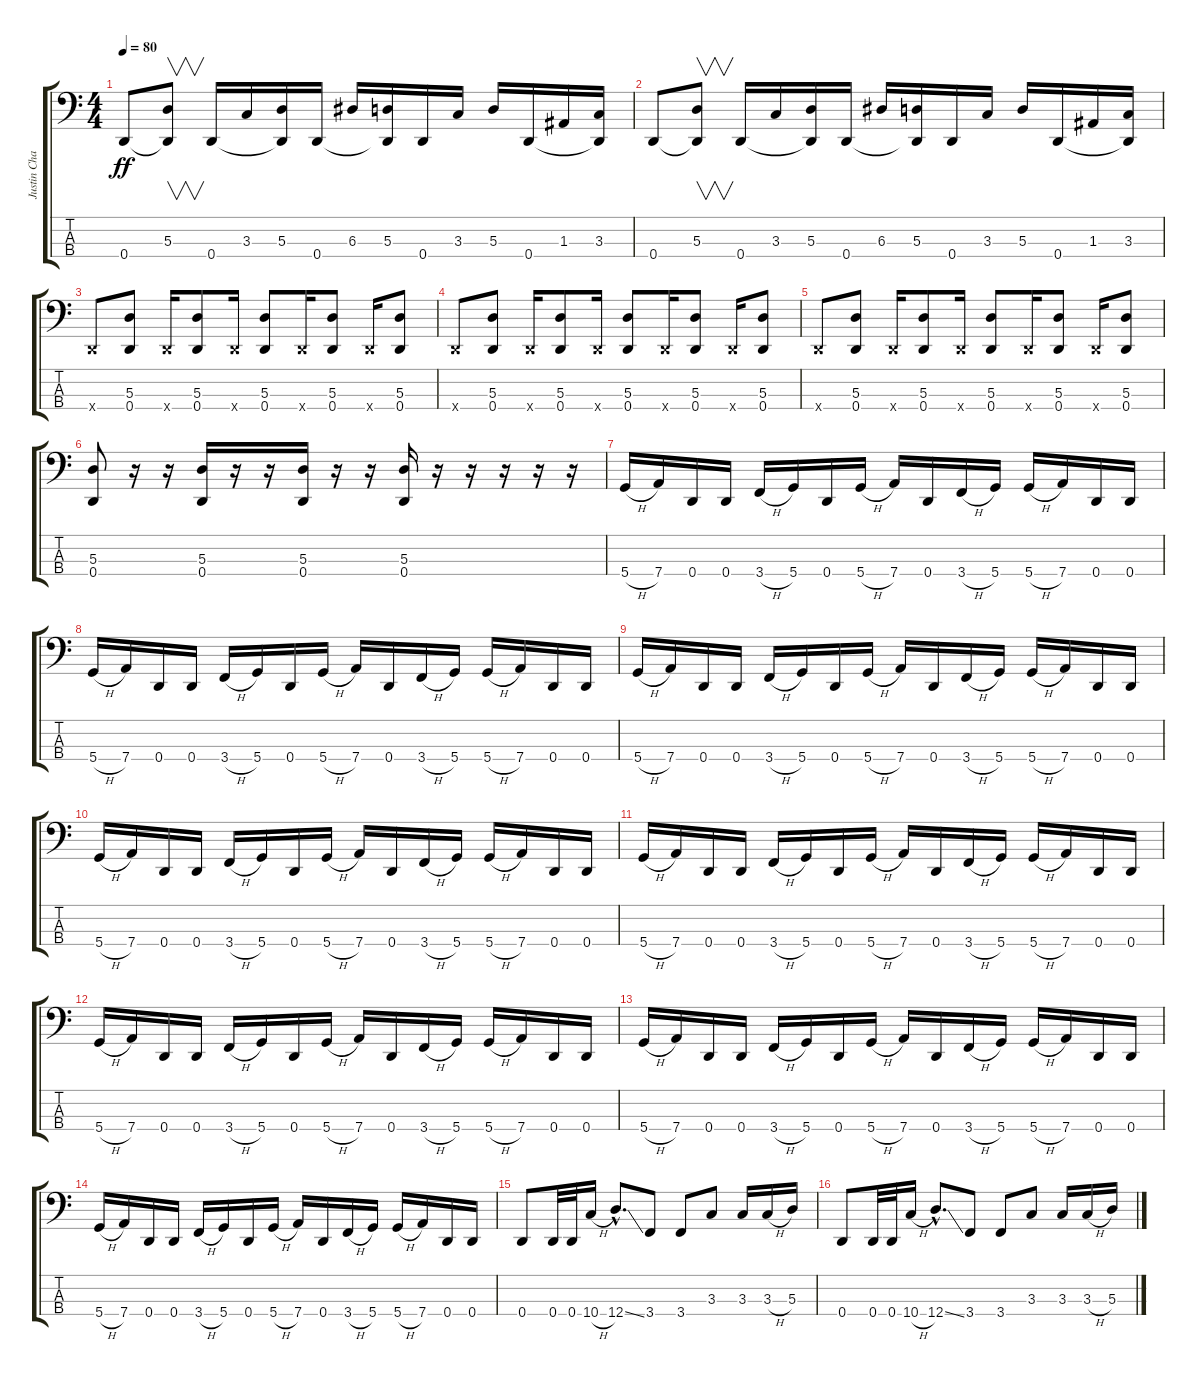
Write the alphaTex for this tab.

\track ("Justin Chancellor" "Justin Cha") {instrument electricbasspick}
\staff {score tabs}
\tuning (G2 D2 A1 D1) {hide}
\ts (4 4)
\tempo 80
\clef f4
\ks c
0.4.8{dy ff} (5.3 0.4{t}).8{v} 0.4.16 3.3.16 (5.3 0.4{t}).16 0.4.16 6.3.16 (5.3 0.4{t}).16 0.4.16 3.3.16 5.3.16 0.4.16 1.3.16 (3.3 0.4{t}).16 |
0.4.8 (5.3 0.4{t}).8{v} 0.4.16 3.3.16 (5.3 0.4{t}).16 0.4.16 6.3.16 (5.3 0.4{t}).16 0.4.16 3.3.16 5.3.16 0.4.16 1.3.16 (3.3 0.4{t}).16 |
0.4{x}.8 (5.3 0.4).8 0.4{x}.16 (5.3 0.4).8 0.4{x}.16 (5.3 0.4).8 0.4{x}.16 (5.3 0.4).8 0.4{x}.16 (5.3 0.4).8 |
0.4{x}.8 (5.3 0.4).8 0.4{x}.16 (5.3 0.4).8 0.4{x}.16 (5.3 0.4).8 0.4{x}.16 (5.3 0.4).8 0.4{x}.16 (5.3 0.4).8 |
0.4{x}.8 (5.3 0.4).8 0.4{x}.16 (5.3 0.4).8 0.4{x}.16 (5.3 0.4).8 0.4{x}.16 (5.3 0.4).8 0.4{x}.16 (5.3 0.4).8 |
(5.3 0.4).8 r.16 r.16 (5.3 0.4).16 r.16 r.16 (5.3 0.4).16 r.16 r.16 (5.3 0.4).16 r.16 r.16 r.16 r.16 r.16 |
5.4{h}.16 7.4.16 0.4.16 0.4.16 3.4{h}.16 5.4.16 0.4.16 5.4{h}.16 7.4.16 0.4.16 3.4{h}.16 5.4.16 5.4{h}.16 7.4.16 0.4.16 0.4.16 |
5.4{h}.16 7.4.16 0.4.16 0.4.16 3.4{h}.16 5.4.16 0.4.16 5.4{h}.16 7.4.16 0.4.16 3.4{h}.16 5.4.16 5.4{h}.16 7.4.16 0.4.16 0.4.16 |
5.4{h}.16 7.4.16 0.4.16 0.4.16 3.4{h}.16 5.4.16 0.4.16 5.4{h}.16 7.4.16 0.4.16 3.4{h}.16 5.4.16 5.4{h}.16 7.4.16 0.4.16 0.4.16 |
5.4{h}.16 7.4.16 0.4.16 0.4.16 3.4{h}.16 5.4.16 0.4.16 5.4{h}.16 7.4.16 0.4.16 3.4{h}.16 5.4.16 5.4{h}.16 7.4.16 0.4.16 0.4.16 |
5.4{h}.16 7.4.16 0.4.16 0.4.16 3.4{h}.16 5.4.16 0.4.16 5.4{h}.16 7.4.16 0.4.16 3.4{h}.16 5.4.16 5.4{h}.16 7.4.16 0.4.16 0.4.16 |
5.4{h}.16 7.4.16 0.4.16 0.4.16 3.4{h}.16 5.4.16 0.4.16 5.4{h}.16 7.4.16 0.4.16 3.4{h}.16 5.4.16 5.4{h}.16 7.4.16 0.4.16 0.4.16 |
5.4{h}.16 7.4.16 0.4.16 0.4.16 3.4{h}.16 5.4.16 0.4.16 5.4{h}.16 7.4.16 0.4.16 3.4{h}.16 5.4.16 5.4{h}.16 7.4.16 0.4.16 0.4.16 |
5.4{h}.16 7.4.16 0.4.16 0.4.16 3.4{h}.16 5.4.16 0.4.16 5.4{h}.16 7.4.16 0.4.16 3.4{h}.16 5.4.16 5.4{h}.16 7.4.16 0.4.16 0.4.16 |
0.4.8 0.4.32 0.4.32 10.4{h}.16 12.4{ss hac}.8{d} 3.4.8 3.4.8 3.3.8 3.3.16 3.3{h}.16 5.3.16 |
0.4.8 0.4.32 0.4.32 10.4{h}.16 12.4{ss hac}.8{d} 3.4.8 3.4.8 3.3.8 3.3.16 3.3{h}.16 5.3.16
